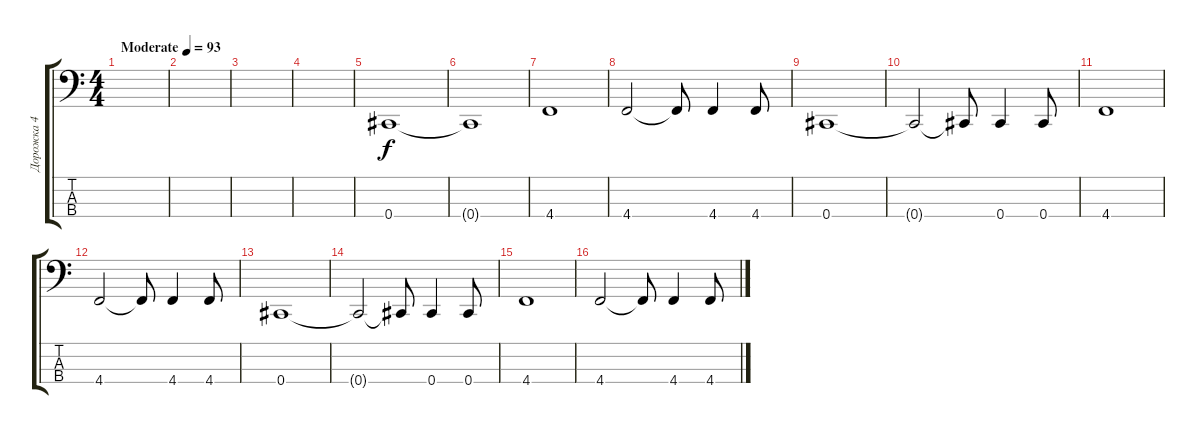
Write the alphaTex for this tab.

\track ("Дорожка 4" "Дорожка 4") {instrument electricbassfinger}
\staff {score tabs}
\tuning (Gb2 Db2 Ab1 Db1) {hide}
\ts (4 4)
\tempo (93 "Moderate")
\clef f4
\ks c
|
|
|
|
0.4.1 |
0.4{t}.1 |
4.4.1 |
4.4.2 4.4{t}.8 4.4.4 4.4.8 |
0.4.1 |
0.4{t}.2 0.4{t}.8 0.4.4 0.4.8 |
4.4.1 |
4.4.2 4.4{t}.8 4.4.4 4.4.8 |
0.4.1 |
0.4{t}.2 0.4{t}.8 0.4.4 0.4.8 |
4.4.1 |
4.4.2 4.4{t}.8 4.4.4 4.4.8
